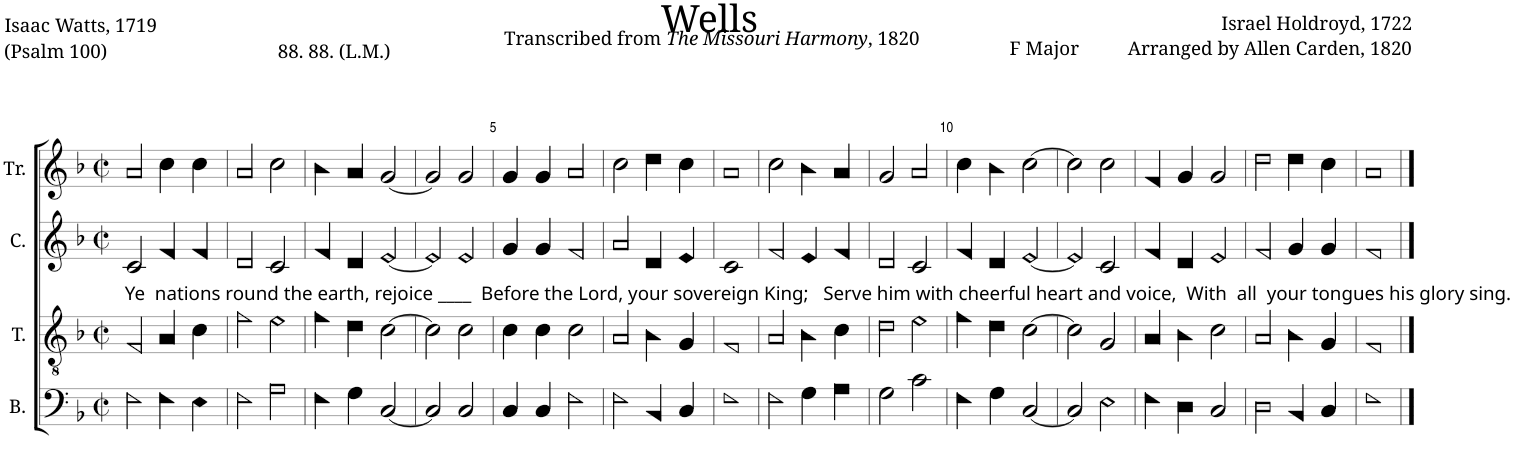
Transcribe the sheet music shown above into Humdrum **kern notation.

**kern	**kern	**kern	**kern
*part4	*part3	*part2	*part1
*staff4	*staff3	*staff2	*staff1
*I"B.	*I"T.	*I"C.	*I"Tr.
*I'B.	*I'T.	*I'C.	*I'Tr.
*clefF4	*clefGv2	*clefG2	*clefG2
*k[b-]	*k[b-]	*k[b-]	*k[b-]
*M2/2	*M2/2	*M2/2	*M2/2
*met(c|)	*met(c|)	*met(c|)	*met(c|)
=1	=1	=1	=1
!	!	!LO:TX:b:t=Ye  nations round the earth, rejoice ____  Before the Lord, your sovereign King;   Serve him with cheerful heart and voice,  With  all  your tongues his glory sing.	!
2F!\	2F!/	2c!/	2a!/
4F!\	4A!/	4f!/	4cc!\
4E!\	4c!\	4f!/	4cc!\
=2	=2	=2	=2
2F!\	2f!\	2d!/	2a!/
2A!\	2e!\	2c!/	2cc!\
=3	=3	=3	=3
4F!\	4f!\	4f!/	4b-!\
4G!\	4d!\	4d!/	4a!/
[2C!/	[2c!\	[2e!/	[2g!/
=4	=4	=4	=4
2C!/]	2c!\]	2e!/]	2g!/]
2C!/	2c!\	2e!/	2g!/
=5	=5	=5	=5
4C!/	4c!\	4g!/	4g!/
4C!/	4c!\	4g!/	4g!/
2F!\	2c!\	2f!/	2a!/
=6	=6	=6	=6
2F!\	2A!/	2a!/	2cc!\
4BB-!/	4B-!\	4d!/	4dd!\
4C!/	4G!/	4e!/	4cc!\
=7	=7	=7	=7
1F!	1F!	1c!	1a!
=8	=8	=8	=8
2F!\	2A!/	2f!/	2cc!\
4G!\	4B-!\	4e!/	4b-!\
4A!\	4c!\	4f!/	4a!/
=9	=9	=9	=9
2G!\	2d!\	2d!/	2g!/
2c!\	2e!\	2c!/	2a!/
=10	=10	=10	=10
4F!\	4f!\	4f!/	4cc!\
4G!\	4d!\	4d!/	4b-!\
[2C!/	[2c!\	[2e!/	[2cc!\
=11	=11	=11	=11
2C!/]	2c!\]	2e!/]	2cc!\]
2E!\	2G!/	2c!/	2cc!\
=12	=12	=12	=12
4F!\	4A!/	4f!/	4f!/
4D!\	4B-!\	4d!/	4g!/
2C!/	2c!\	2e!/	2g!/
=13	=13	=13	=13
2D!\	2A!/	2f!/	2dd!\
4BB-!/	4B-!\	4g!/	4dd!\
4C!/	4G!/	4g!/	4cc!\
=14	=14	=14	=14
1F!	1F!	1f!	1a!
==	==	==	==
*-	*-	*-	*-
